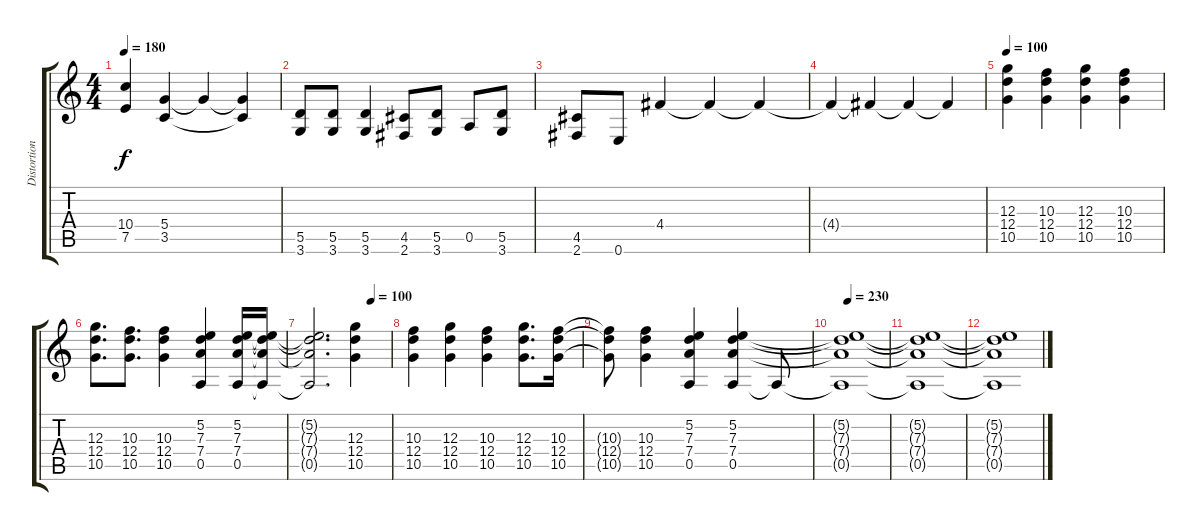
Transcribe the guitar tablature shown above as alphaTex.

\track ("Distortion 1" "Distortion") {instrument distortionguitar}
\staff {score tabs}
\tuning (E4 B3 G3 D3 A2 E2) {hide}
\ts (4 4)
\tempo 180
\clef g2
\ks c
(10.4{t} 7.5{t}).4{dy f} (5.4 3.5).4 5.4{t}.4 (5.4{t} 3.5{t}).4 |
(5.5 3.6).8 (5.5 3.6).8 (5.5 3.6).4 (4.5 2.6).8 (5.5 3.6).8 0.5.8 (5.5 3.6).8 |
(4.5 2.6).8 0.6.8 4.4.4 4.4{t}.4 4.4{t}.4 |
4.4{t}.4 4.4{t}.4 4.4{t}.4 4.4{t}.4 |
\tempo 100
(12.3 12.4 10.5).4 (10.3 12.4 10.5).4 (12.3 12.4 10.5).4 (10.3 12.4 10.5).4 |
(12.3 12.4 10.5).8{d} (10.3 12.4 10.5).8{d} (10.3 12.4 10.5).4 (5.2 7.3 7.4 0.5).4 (5.2 7.3 7.4 0.5).16 (5.2{t} 7.3{t} 7.4{t} 0.5{t}).16 |
\tempo (100 0.75)
(5.2{t} 7.3{t} 7.4{t} 0.5{t}).2{d} (12.3 12.4 10.5).4 |
(10.3 12.4 10.5).4 (12.3 12.4 10.5).4 (10.3 12.4 10.5).4 (12.3 12.4 10.5).8{d} (10.3 12.4 10.5).16 |
(10.3{t} 12.4{t} 10.5{t}).8 (10.3 12.4 10.5).4 (5.2 7.3 7.4 0.5).4 (5.2 7.3 7.4 0.5).4 0.5{t}.8 |
\tempo 230
(5.2{t} 7.3{t} 7.4{t} 0.5{t}).1 |
(5.2{t} 7.3{t} 7.4{t} 0.5{t}).1 |
(5.2{t} 7.3{t} 7.4{t} 0.5{t}).1
